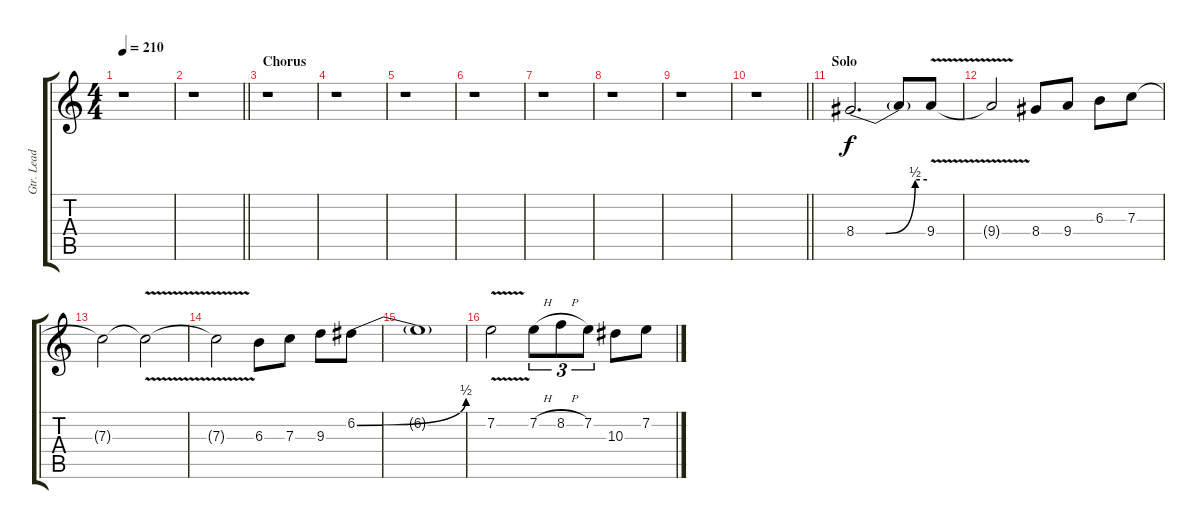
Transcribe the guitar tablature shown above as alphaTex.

\track ("Gtr. Lead" "Gtr. Lead") {instrument distortionguitar}
\staff {score tabs}
\tuning (D4 A3 F3 C3 G2 D2) {hide}
\ts (4 4)
\tempo 210
\clef g2
\ks c
r.1{dy f} |
\barLineRight lightlight
r.1 |
\section ("" "Chorus")
r.1 |
r.1 |
r.1 |
r.1 |
r.1 |
r.1 |
r.1 |
\barLineRight lightlight
r.1 |
\section ("" "Solo")
8.4{be (custom 0 0 25 0 50 2 60 2)}.2{d} 8.4{t}.8 9.4{v}.8 |
9.4{t}.2 8.4.8 9.4.8 6.3.8 7.3.8 |
7.3{t}.2 7.3{v t}.2 |
7.3{t}.2 6.3.8 7.3.8 9.3.8 6.2{be (bend 0 0 60 2)}.8 |
6.2{t}.1 |
7.2{v}.2 7.2{h}.8{tu (3 2)} 8.2{h}.8{tu (3 2)} 7.2.8{tu (3 2)} 10.3.8 7.2.8
